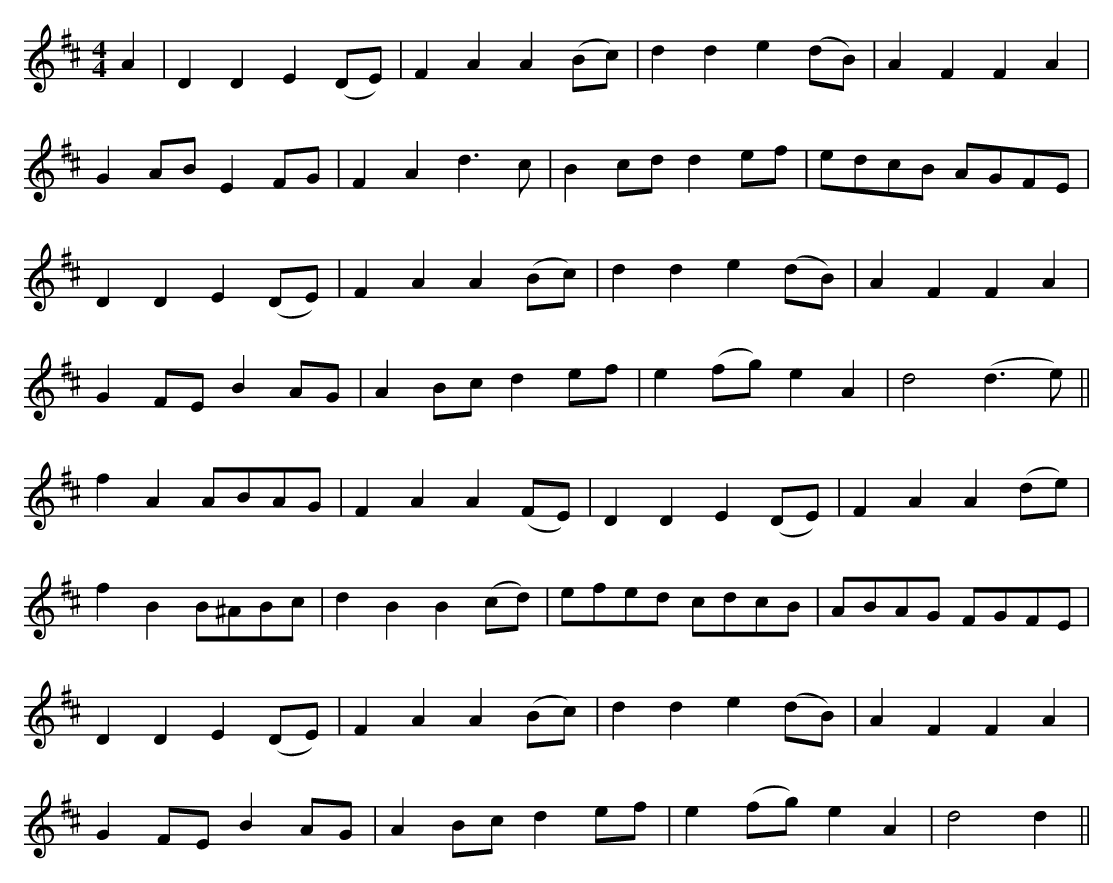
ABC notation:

X:1
M:4/4
K:D
A2|D2 D2 E2(DE)|F2 A2 A2 (Bc)|d2 d2 e2 (dB)|A2 F2 F2 A2|
G2 AB E2 FG|F2 A2 d3 c|B2 cd d2 ef|edcB AGFE|
D2 D2 E2(DE)|F2 A2 A2 (Bc)|d2 d2 e2 (dB)|A2 F2 F2 A2|
G2 FE B2 AG|A2 Bc d2 ef|e2 (fg) e2 A2|d4 (d3 e)||
f2 A2 ABAG|F2 A2 A2 (FE)|D2 D2 E2 (DE)|F2 A2 A2 (de)|
f2 B2 B^ABc|d2 B2 B2 (cd)|efed cdcB|ABAG FGFE|
D2 D2 E2 (DE)|F2 A2 A2 (Bc)|d2 d2 e2 (dB)|A2 F2 F2 A2|
G2 FE B2 AG|A2 Bc d2 ef|e2 (fg) e2 A2|d4 d2||
